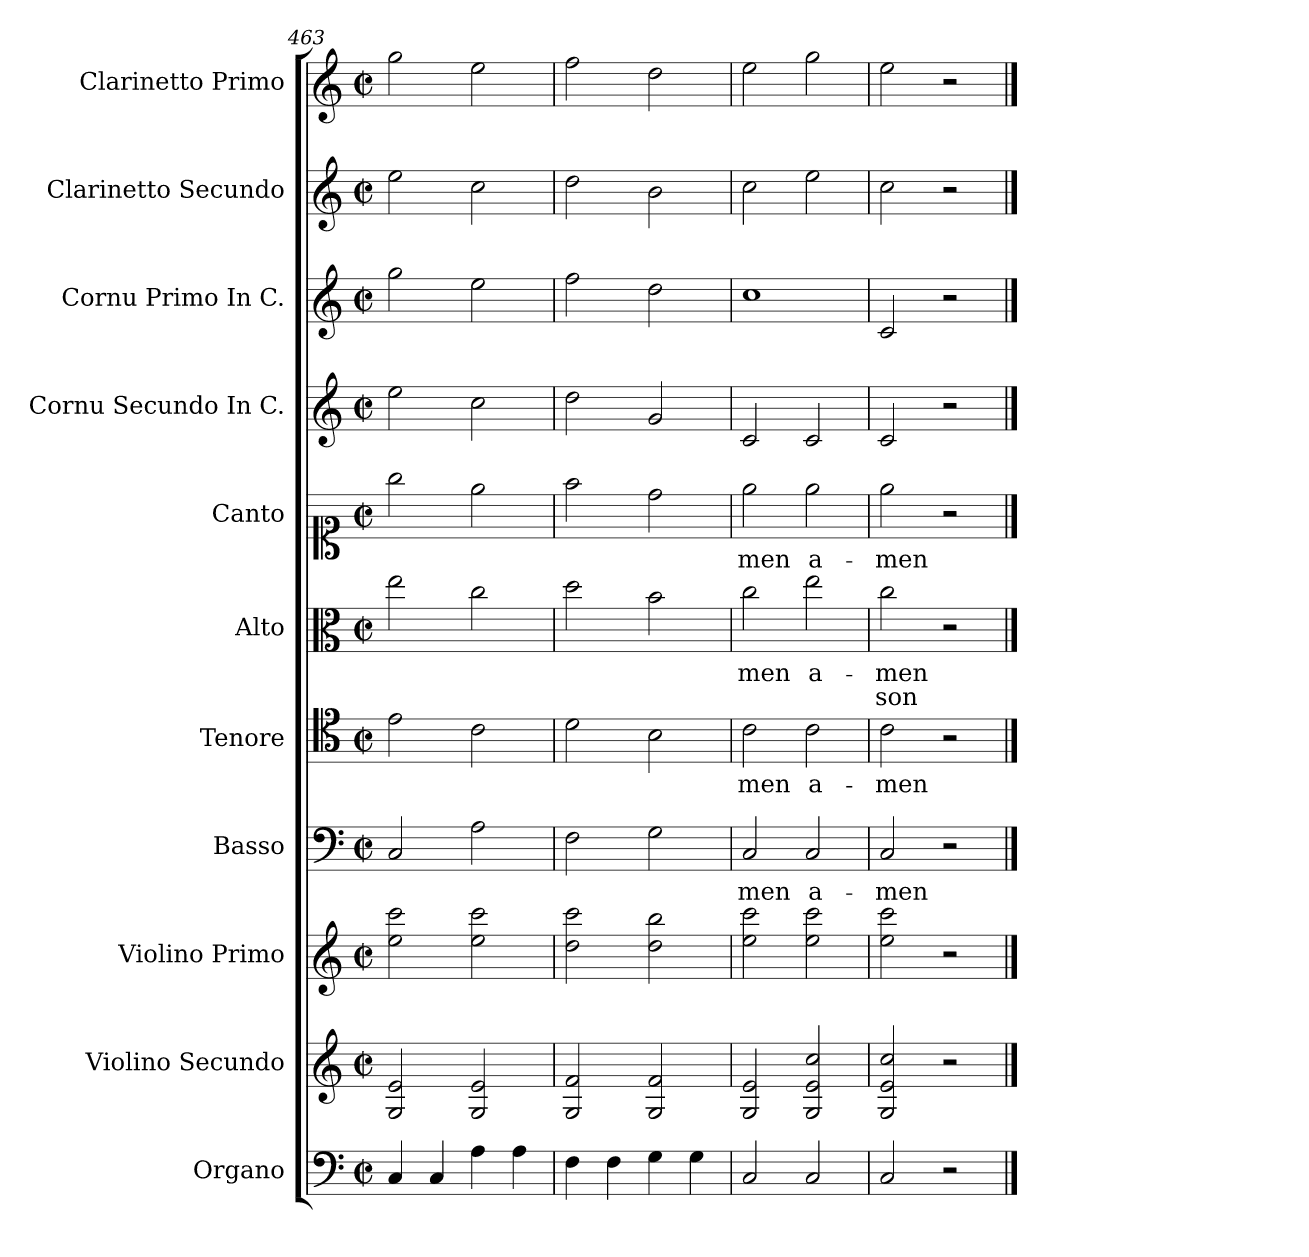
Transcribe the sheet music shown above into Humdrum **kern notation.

**kern	**kern	**kern	**kern	**text	**kern	**text	**kern	**text	**text	**kern	**text	**kern	**kern	**kern	**kern
*part11	*part10	*part9	*part8	*part8	*part7	*part7	*part6	*part6	*part6	*part5	*part5	*part4	*part3	*part2	*part1
*staff11	*staff10	*staff9	*staff8	*staff8	*staff7	*staff7	*staff6	*staff6	*staff6	*staff5	*staff5	*staff4	*staff3	*staff2	*staff1
*I"Organo	*I"Violino Secundo	*I"Violino Primo	*I"Basso	*	*I"Tenore	*	*I"Alto	*	*	*I"Canto	*	*I"Cornu Secundo In C.	*I"Cornu Primo In C.	*I"Clarinetto Secundo	*I"Clarinetto Primo
*I'org	*I'vl 2	*I'vl 1	*I'B	*	*I'T	*	*I'A	*	*	*	*	*I'cor 2	*I'cor 1	*I'cl 2 in C	*
*clefF4	*clefG2	*clefG2	*clefF4	*	*clefC4	*	*clefC3	*	*	*clefC1	*	*clefG2	*clefG2	*clefG2	*clefG2
*k[]	*k[]	*k[]	*k[]	*	*k[]	*	*k[]	*	*	*k[]	*	*k[]	*k[]	*k[]	*k[]
*M2/2	*M2/2	*M2/2	*M2/2	*	*M2/2	*	*M2/2	*	*	*M2/2	*	*M2/2	*M2/2	*M2/2	*M2/2
*met(c|)	*met(c|)	*met(c|)	*met(c|)	*	*met(c|)	*	*met(c|)	*	*	*met(c|)	*	*met(c|)	*met(c|)	*met(c|)	*met(c|)
=463	=463	=463	=463	=463	=463	=463	=463	=463	=463	=463	=463	=463	=463	=463	=463
4C/	2G/ 2e/	2ee\ 2ccc\	2C/	.	2e\	.	2ee\	.	.	2gg\	.	2ee\	2gg\	2ee\	2gg\
4C/	.	.	.	.	.	.	.	.	.	.	.	.	.	.	.
4A\	2G/ 2e/	2ee\ 2ccc\	2A\	.	2c\	.	2cc\	.	.	2ee\	.	2cc\	2ee\	2cc\	2ee\
4A\	.	.	.	.	.	.	.	.	.	.	.	.	.	.	.
=464	=464	=464	=464	=464	=464	=464	=464	=464	=464	=464	=464	=464	=464	=464	=464
4F\	2G/ 2f/	2dd\ 2ccc\	2F\	.	2d\	.	2dd\	.	.	2ff\	.	2dd\	2ff\	2dd\	2ff\
4F\	.	.	.	.	.	.	.	.	.	.	.	.	.	.	.
4G\	2G/ 2f/	2dd\ 2bb\	2G\	.	2B\	.	2b\	.	.	2dd\	.	2g/	2dd\	2b\	2dd\
4G\	.	.	.	.	.	.	.	.	.	.	.	.	.	.	.
=465	=465	=465	=465	=465	=465	=465	=465	=465	=465	=465	=465	=465	=465	=465	=465
2C/	2G/ 2e/	2ee\ 2ccc\	2C/	-men	2c\	-men	2cc\	-men	.	2ee\	-men	2c/	1cc	2cc\	2ee\
2C/	2G/ 2e/ 2cc/	2ee\ 2ccc\	2C/	a-	2c\	a-	2ee\	a-	.	2ee\	a-	2c/	.	2ee\	2gg\
=466	=466	=466	=466	=466	=466	=466	=466	=466	=466	=466	=466	=466	=466	=466	=466
2C/	2G/ 2e/ 2cc/	2ee\ 2ccc\	2C/	-men	2c\	-men	2cc\	-men	-son	2ee\	-men	2c/	2c/	2cc\	2ee\
2r	2r	2r	2r	.	2r	.	2r	.	.	2r	.	2r	2r	2r	2r
==	==	==	==	==	==	==	==	==	==	==	==	==	==	==	==
*-	*-	*-	*-	*-	*-	*-	*-	*-	*-	*-	*-	*-	*-	*-	*-
